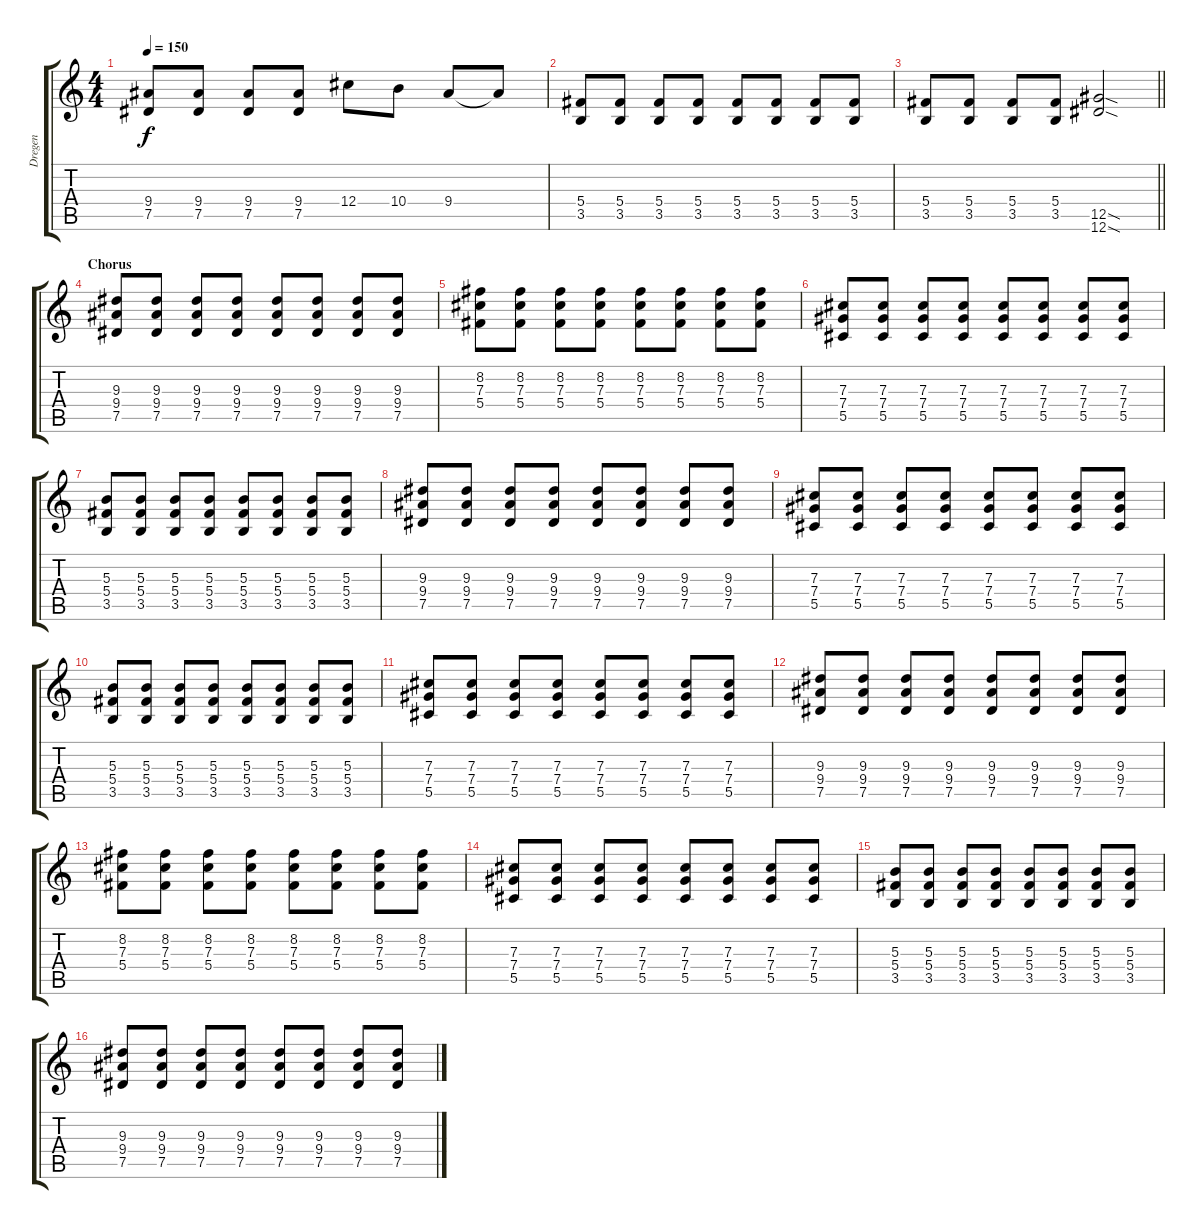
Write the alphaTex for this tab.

\track ("Dregen" "Dregen") {instrument overdrivenguitar}
\staff {score tabs}
\tuning (Eb4 Bb3 Gb3 Db3 Ab2 Eb2) {hide}
\ts (4 4)
\tempo 150
\clef g2
\ks c
(9.4 7.5).8{dy f} (9.4 7.5).8 (9.4 7.5).8 (9.4 7.5).8 12.4.8 10.4.8 9.4.8 9.4{t}.8 |
(5.4 3.5).8 (5.4 3.5).8 (5.4 3.5).8 (5.4 3.5).8 (5.4 3.5).8 (5.4 3.5).8 (5.4 3.5).8 (5.4 3.5).8 |
\barLineRight lightlight
(5.4 3.5).8 (5.4 3.5).8 (5.4 3.5).8 (5.4 3.5).8 (12.5{sod} 12.6{sod}).2 |
\section ("" "Chorus")
(9.3 9.4 7.5).8 (9.3 9.4 7.5).8 (9.3 9.4 7.5).8 (9.3 9.4 7.5).8 (9.3 9.4 7.5).8 (9.3 9.4 7.5).8 (9.3 9.4 7.5).8 (9.3 9.4 7.5).8 |
(8.2 7.3 5.4).8 (8.2 7.3 5.4).8 (8.2 7.3 5.4).8 (8.2 7.3 5.4).8 (8.2 7.3 5.4).8 (8.2 7.3 5.4).8 (8.2 7.3 5.4).8 (8.2 7.3 5.4).8 |
(7.3 7.4 5.5).8 (7.3 7.4 5.5).8 (7.3 7.4 5.5).8 (7.3 7.4 5.5).8 (7.3 7.4 5.5).8 (7.3 7.4 5.5).8 (7.3 7.4 5.5).8 (7.3 7.4 5.5).8 |
(5.3 5.4 3.5).8 (5.3 5.4 3.5).8 (5.3 5.4 3.5).8 (5.3 5.4 3.5).8 (5.3 5.4 3.5).8 (5.3 5.4 3.5).8 (5.3 5.4 3.5).8 (5.3 5.4 3.5).8 |
(9.3 9.4 7.5).8 (9.3 9.4 7.5).8 (9.3 9.4 7.5).8 (9.3 9.4 7.5).8 (9.3 9.4 7.5).8 (9.3 9.4 7.5).8 (9.3 9.4 7.5).8 (9.3 9.4 7.5).8 |
(7.3 7.4 5.5).8 (7.3 7.4 5.5).8 (7.3 7.4 5.5).8 (7.3 7.4 5.5).8 (7.3 7.4 5.5).8 (7.3 7.4 5.5).8 (7.3 7.4 5.5).8 (7.3 7.4 5.5).8 |
(5.3 5.4 3.5).8 (5.3 5.4 3.5).8 (5.3 5.4 3.5).8 (5.3 5.4 3.5).8 (5.3 5.4 3.5).8 (5.3 5.4 3.5).8 (5.3 5.4 3.5).8 (5.3 5.4 3.5).8 |
(7.3 7.4 5.5).8 (7.3 7.4 5.5).8 (7.3 7.4 5.5).8 (7.3 7.4 5.5).8 (7.3 7.4 5.5).8 (7.3 7.4 5.5).8 (7.3 7.4 5.5).8 (7.3 7.4 5.5).8 |
(9.3 9.4 7.5).8 (9.3 9.4 7.5).8 (9.3 9.4 7.5).8 (9.3 9.4 7.5).8 (9.3 9.4 7.5).8 (9.3 9.4 7.5).8 (9.3 9.4 7.5).8 (9.3 9.4 7.5).8 |
(8.2 7.3 5.4).8 (8.2 7.3 5.4).8 (8.2 7.3 5.4).8 (8.2 7.3 5.4).8 (8.2 7.3 5.4).8 (8.2 7.3 5.4).8 (8.2 7.3 5.4).8 (8.2 7.3 5.4).8 |
(7.3 7.4 5.5).8 (7.3 7.4 5.5).8 (7.3 7.4 5.5).8 (7.3 7.4 5.5).8 (7.3 7.4 5.5).8 (7.3 7.4 5.5).8 (7.3 7.4 5.5).8 (7.3 7.4 5.5).8 |
(5.3 5.4 3.5).8 (5.3 5.4 3.5).8 (5.3 5.4 3.5).8 (5.3 5.4 3.5).8 (5.3 5.4 3.5).8 (5.3 5.4 3.5).8 (5.3 5.4 3.5).8 (5.3 5.4 3.5).8 |
(9.3 9.4 7.5).8 (9.3 9.4 7.5).8 (9.3 9.4 7.5).8 (9.3 9.4 7.5).8 (9.3 9.4 7.5).8 (9.3 9.4 7.5).8 (9.3 9.4 7.5).8 (9.3 9.4 7.5).8
